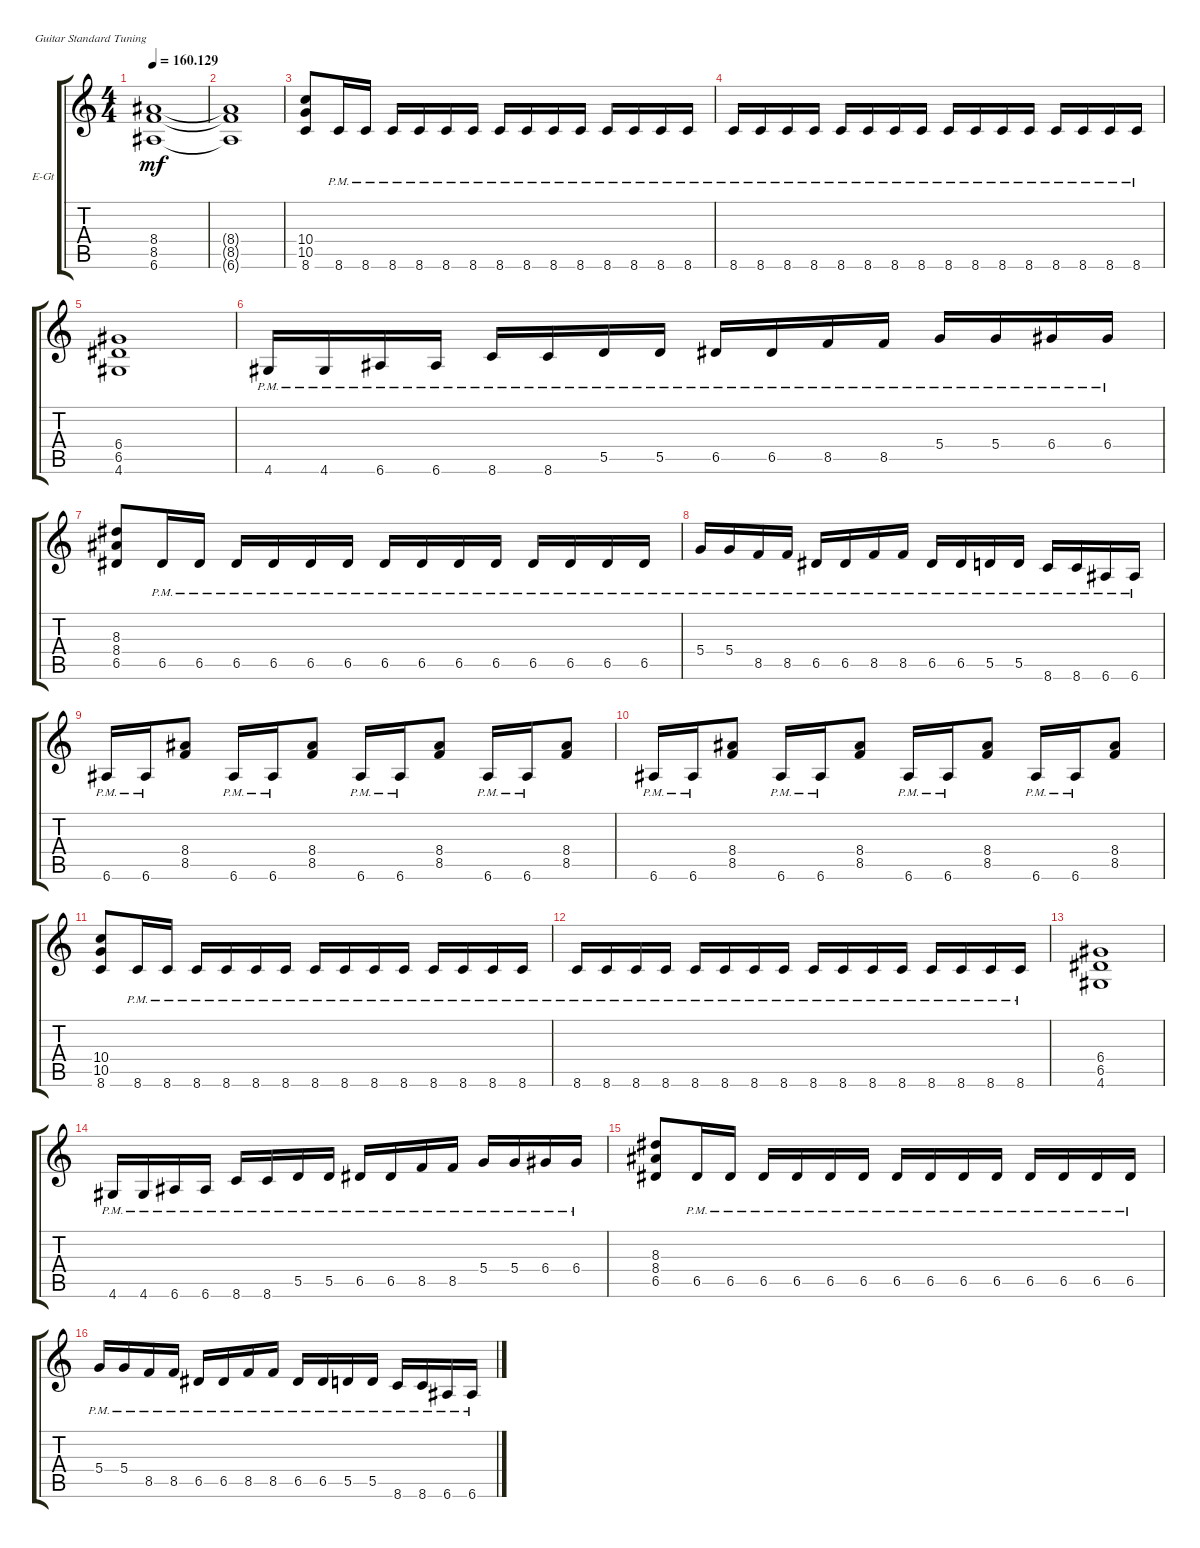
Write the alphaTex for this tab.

\defaultSystemsLayout 4
\bracketExtendMode groupsimilarinstruments
\firstSystemTrackNameOrientation horizontal
\otherSystemsTrackNameOrientation horizontal
\track ("Electric Guitar" "E-Gt") {instrument overdrivenguitar}
\staff {score tabs}
\tuning (E4 B3 G3 D3 A2 E2)
\ts (4 4)
\tempo
160.129
\accidentals auto
\clef g2
\ottava regular
\simile none
\ks c
(6.6 8.5 8.4).1{dy mf} |
(8.4{t} 8.5{t} 6.6{t}).1 |
(8.6 10.5 10.4).8 8.6{pm}.16 8.6{pm}.16 8.6{pm}.16 8.6{pm}.16 8.6{pm}.16 8.6{pm}.16 8.6{pm}.16 8.6{pm}.16 8.6{pm}.16 8.6{pm}.16 8.6{pm}.16 8.6{pm}.16 8.6{pm}.16 8.6{pm}.16 |
8.6{pm}.16 8.6{pm}.16 8.6{pm}.16 8.6{pm}.16 8.6{pm}.16 8.6{pm}.16 8.6{pm}.16 8.6{pm}.16 8.6{pm}.16 8.6{pm}.16 8.6{pm}.16 8.6{pm}.16 8.6{pm}.16 8.6{pm}.16 8.6{pm}.16 8.6{pm}.16 |
(4.6 6.5 6.4).1 |
4.6{pm}.16 4.6{pm}.16 6.6{pm}.16 6.6{pm}.16 8.6{pm}.16 8.6{pm}.16 5.5{pm}.16 5.5{pm}.16 6.5{pm}.16 6.5{pm}.16 8.5{pm}.16 8.5{pm}.16 5.4{pm}.16 5.4{pm}.16 6.4{pm}.16 6.4{pm}.16 |
(6.5 8.4 8.3).8 6.5{pm}.16 6.5{pm}.16 6.5{pm}.16 6.5{pm}.16 6.5{pm}.16 6.5{pm}.16 6.5{pm}.16 6.5{pm}.16 6.5{pm}.16 6.5{pm}.16 6.5{pm}.16 6.5{pm}.16 6.5{pm}.16 6.5{pm}.16 |
5.4{pm}.16 5.4{pm}.16 8.5{pm}.16 8.5{pm}.16 6.5{pm}.16 6.5{pm}.16 8.5{pm}.16 8.5{pm}.16 6.5{pm}.16 6.5{pm}.16 5.5{pm}.16 5.5{pm}.16 8.6{pm}.16 8.6{pm}.16 6.6{pm}.16 6.6{pm}.16 |
6.6{pm}.16 6.6{pm}.16 (8.5 8.4).8 6.6{pm}.16 6.6{pm}.16 (8.5 8.4).8 6.6{pm}.16 6.6{pm}.16 (8.5 8.4).8 6.6{pm}.16 6.6{pm}.16 (8.5 8.4).8 |
6.6{pm}.16 6.6{pm}.16 (8.5 8.4).8 6.6{pm}.16 6.6{pm}.16 (8.5 8.4).8 6.6{pm}.16 6.6{pm}.16 (8.5 8.4).8 6.6{pm}.16 6.6{pm}.16 (8.5 8.4).8 |
(8.6 10.5 10.4).8 8.6{pm}.16 8.6{pm}.16 8.6{pm}.16 8.6{pm}.16 8.6{pm}.16 8.6{pm}.16 8.6{pm}.16 8.6{pm}.16 8.6{pm}.16 8.6{pm}.16 8.6{pm}.16 8.6{pm}.16 8.6{pm}.16 8.6{pm}.16 |
8.6{pm}.16 8.6{pm}.16 8.6{pm}.16 8.6{pm}.16 8.6{pm}.16 8.6{pm}.16 8.6{pm}.16 8.6{pm}.16 8.6{pm}.16 8.6{pm}.16 8.6{pm}.16 8.6{pm}.16 8.6{pm}.16 8.6{pm}.16 8.6{pm}.16 8.6{pm}.16 |
(4.6 6.5 6.4).1 |
4.6{pm}.16 4.6{pm}.16 6.6{pm}.16 6.6{pm}.16 8.6{pm}.16 8.6{pm}.16 5.5{pm}.16 5.5{pm}.16 6.5{pm}.16 6.5{pm}.16 8.5{pm}.16 8.5{pm}.16 5.4{pm}.16 5.4{pm}.16 6.4{pm}.16 6.4{pm}.16 |
(6.5 8.4 8.3).8 6.5{pm}.16 6.5{pm}.16 6.5{pm}.16 6.5{pm}.16 6.5{pm}.16 6.5{pm}.16 6.5{pm}.16 6.5{pm}.16 6.5{pm}.16 6.5{pm}.16 6.5{pm}.16 6.5{pm}.16 6.5{pm}.16 6.5{pm}.16 |
5.4{pm}.16 5.4{pm}.16 8.5{pm}.16 8.5{pm}.16 6.5{pm}.16 6.5{pm}.16 8.5{pm}.16 8.5{pm}.16 6.5{pm}.16 6.5{pm}.16 5.5{pm}.16 5.5{pm}.16 8.6{pm}.16 8.6{pm}.16 6.6{pm}.16 6.6{pm}.16
